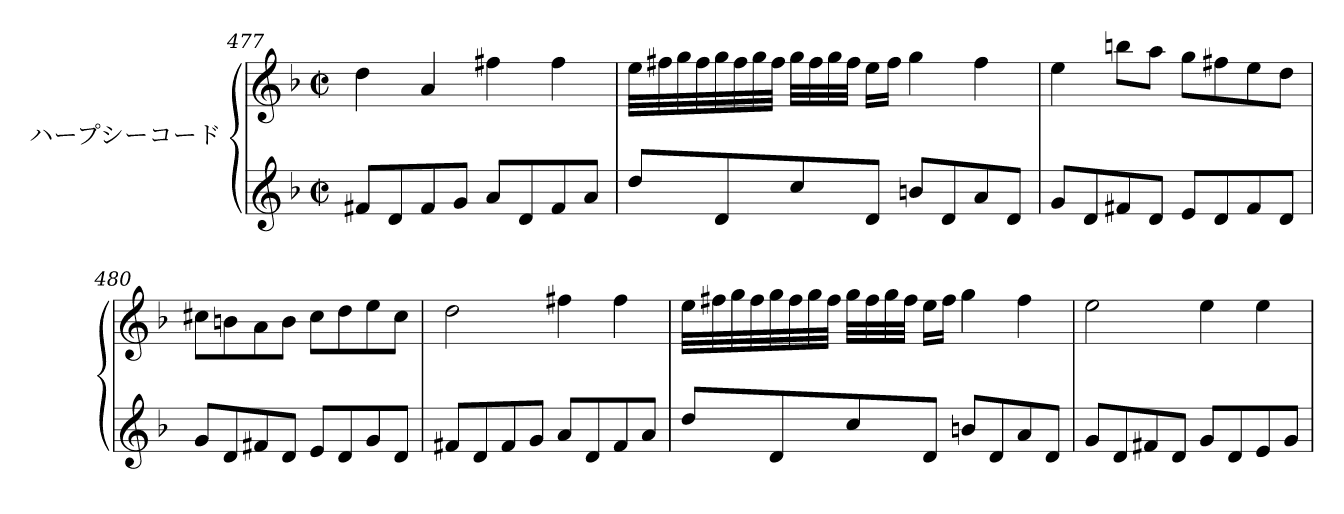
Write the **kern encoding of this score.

**kern	**kern
*part1	*part1
*staff2	*staff1
*I"ハープシーコード	*
*clefG2	*clefG2
*k[b-]	*k[b-]
*M2/2	*M2/2
*met(c|)	*met(c|)
=477	=477
8f#X/L	4dd\
8d/	.
8f#/	4a/
8g/J	.
8a/L	4ff#X\
8d/	.
8f#/	4ff#\
8a/J	.
=478	=478
8dd/L	32ee\LLL
.	32ff#X\
.	32gg\
.	32ff#\
8d/	32gg\
.	32ff#\
.	32gg\
.	32ff#\JJJ
8cc/	32gg\LLL
.	32ff#\
.	32gg\
.	32ff#\JJJ
8d/J	16ee\LL
.	16ff#\JJ
8bn/L	4gg\
8d/	.
8a/	4ff#\
8d/J	.
!!LO:LB:g=z
=479	=479
8g/L	4ee\
8d/	.
8f#X/	8bbn\L
8d/J	8aa\J
8e/L	8gg\L
8d/	8ff#X\
8f#/	8ee\
8d/J	8dd\J
=480	=480
8g/L	8cc#X\L
8d/	8bn\
8f#X/	8a\
8d/J	8b\J
8e/L	8cc#\L
8d/	8dd\
8g/	8ee\
8d/J	8cc#\J
=481	=481
8f#X/L	2dd\
8d/	.
8f#/	.
8g/J	.
8a/L	4ff#X\
8d/	.
8f#/	4ff#\
8a/J	.
!!LO:LB:g=z
=482	=482
8dd/L	32ee\LLL
.	32ff#X\
.	32gg\
.	32ff#\
8d/	32gg\
.	32ff#\
.	32gg\
.	32ff#\JJJ
8cc/	32gg\LLL
.	32ff#\
.	32gg\
.	32ff#\JJJ
8d/J	16ee\LL
.	16ff#\JJ
8bn/L	4gg\
8d/	.
8a/	4ff#\
8d/J	.
=483	=483
8g/L	2ee\
8d/	.
8f#X/	.
8d/J	.
8g/L	4ee\
8d/	.
8e/	4ee\
8g/J	.
=	=
*-	*-
